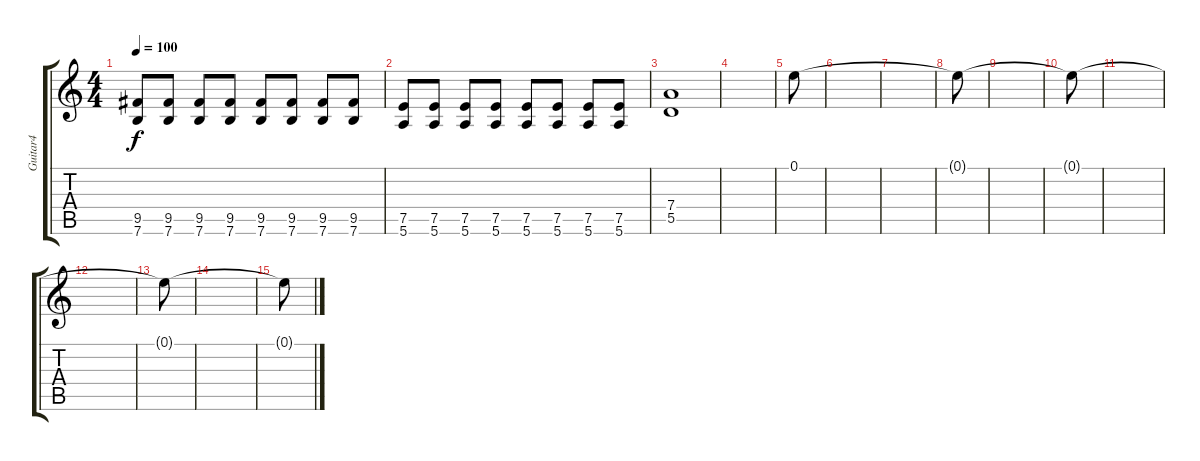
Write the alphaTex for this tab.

\track ("Guitar4" "Guitar4") {instrument distortionguitar}
\staff {score tabs}
\tuning (E4 B3 G3 D3 A2 E2) {hide}
\ts (4 4)
\tempo 100
\clef g2
\ks c
(9.5 7.6).8{dy f} (9.5 7.6).8 (9.5 7.6).8 (9.5 7.6).8 (9.5 7.6).8 (9.5 7.6).8 (9.5 7.6).8 (9.5 7.6).8 |
(7.5 5.6).8 (7.5 5.6).8 (7.5 5.6).8 (7.5 5.6).8 (7.5 5.6).8 (7.5 5.6).8 (7.5 5.6).8 (7.5 5.6).8 |
(7.4 5.5).1 |
|
0.1.8 |
|
|
0.1{t}.8 |
|
0.1{t}.8 |
|
|
0.1{t}.8 |
|
0.1{t}.8
